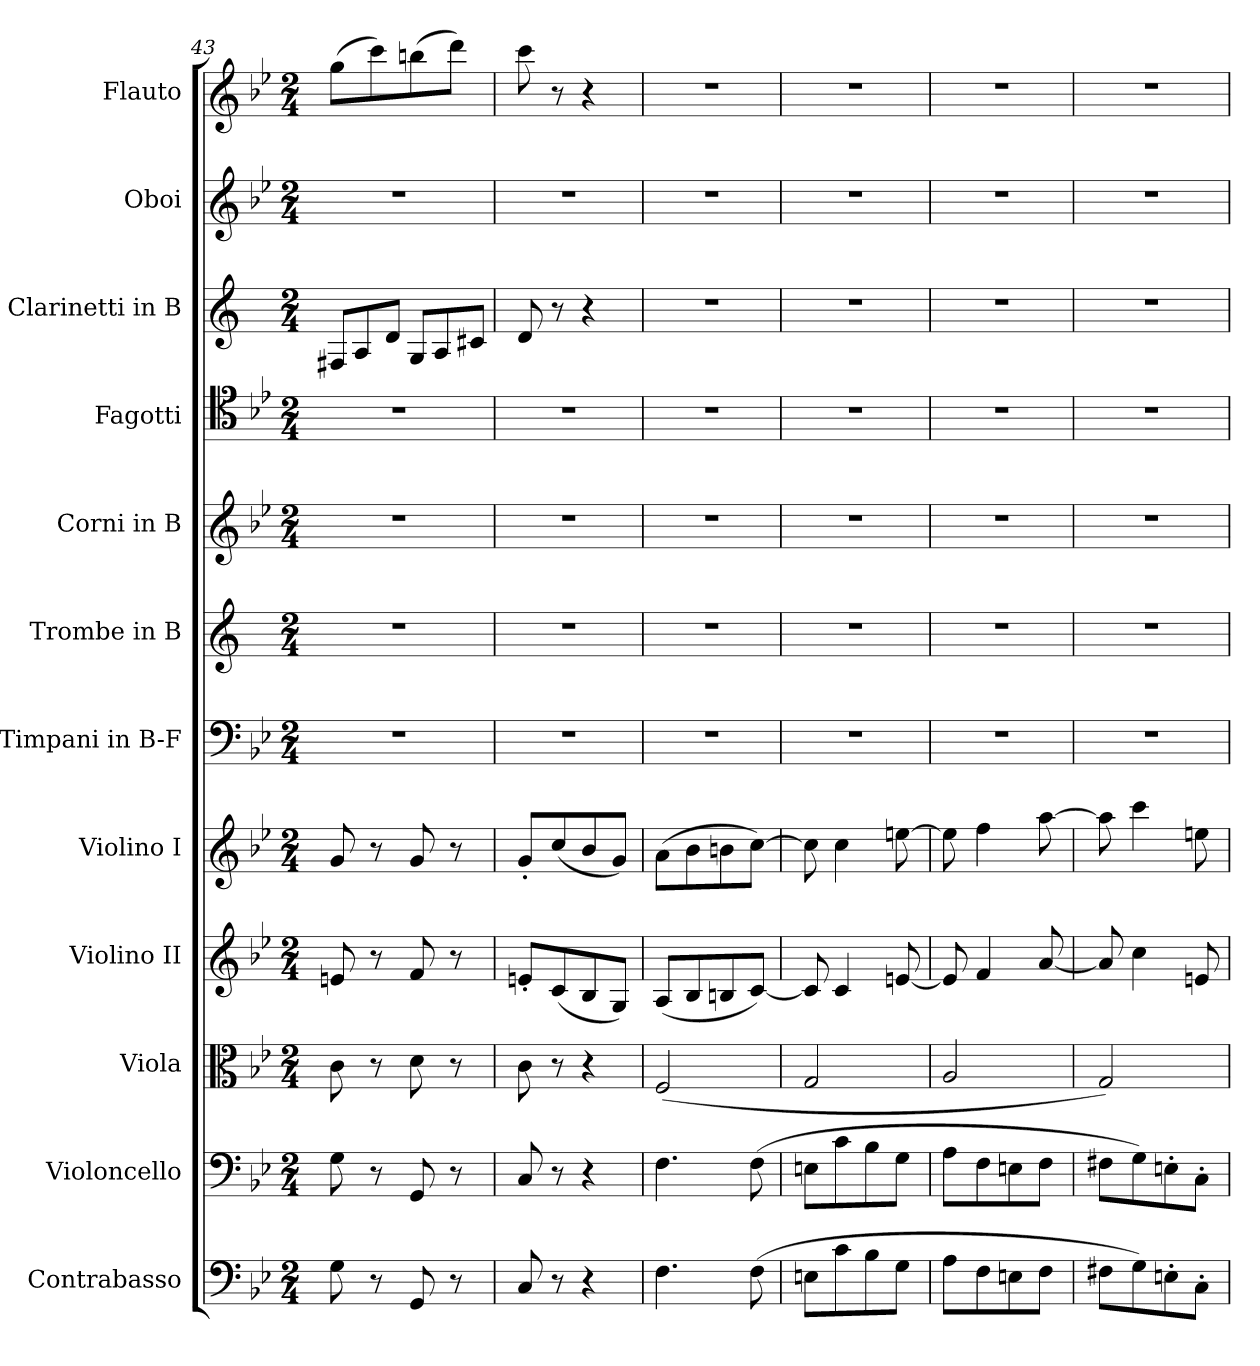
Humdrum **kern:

**kern	**kern	**kern	**kern	**kern	**kern	**kern	**kern	**kern	**kern	**kern	**kern
*part12	*part11	*part10	*part9	*part8	*part7	*part6	*part5	*part4	*part3	*part2	*part1
*staff12	*staff11	*staff10	*staff9	*staff8	*staff7	*staff6	*staff5	*staff4	*staff3	*staff2	*staff1
*I"Contrabasso	*I"Violoncello	*I"Viola	*I"Violino II	*I"Violino I	*I"Timpani in B-F	*I"Trombe in B	*I"Corni in B	*I"Fagotti	*I"Clarinetti in B	*I"Oboi	*I"Flauto
*	*	*	*	*	*I'Timp.	*I'Tr.	*I'Cor.	*I'Fag.	*I'Cl.	*I'Ob.	*I'Fl.
*clefF4	*clefF4	*clefC3	*clefG2	*clefG2	*clefF4	*clefG2	*clefG2	*clefC4	*clefG2	*clefG2	*clefG2
*ITrd7c12	*	*	*	*	*	*ITrd1c2	*ITrd8c14	*	*ITrd1c2	*	*
*k[b-e-]	*k[b-e-]	*k[b-e-]	*k[b-e-]	*k[b-e-]	*k[b-e-]	*k[b-e-]	*k[b-e-]	*k[b-e-]	*k[b-e-]	*k[b-e-]	*k[b-e-]
*M2/4	*M2/4	*M2/4	*M2/4	*M2/4	*M2/4	*M2/4	*M2/4	*M2/4	*M2/4	*M2/4	*M2/4
*	*	*	*	*	*	*	*	*	*Xtuplet	*	*
=43	=43	=43	=43	=43	=43	=43	=43	=43	=43	=43	=43
8GG\	8G\	8c\	8en/	8g/	2r	2r	2r	2r	12En/L	2r	(8gg\L
.	.	.	.	.	.	.	.	.	12G/	.	.
8r	8r	8r	8r	8r	.	.	.	.	.	.	8ccc\)
.	.	.	.	.	.	.	.	.	12c/J	.	.
8GGG/	8GG/	8d\	8f/	8g/	.	.	.	.	12F/L	.	(8bbn\
.	.	.	.	.	.	.	.	.	12G/	.	.
8r	8r	8r	8r	8r	.	.	.	.	.	.	8ddd\J)
.	.	.	.	.	.	.	.	.	12Bn/J	.	.
=44	=44	=44	=44	=44	=44	=44	=44	=44	=44	=44	=44
8CC/	8C/	8c\	8en'/L	8g'/L	2r	2r	2r	2r	8c/	2r	8ccc\
8r	8r	8r	(8c/	(8cc/	.	.	.	.	8r	.	8r
4r	4r	4r	8B-/	8b-/	.	.	.	.	4r	.	4r
.	.	.	8G/J)	8g/J)	.	.	.	.	.	.	.
=45	=45	=45	=45	=45	=45	=45	=45	=45	=45	=45	=45
4.FF\	4.F\	(2F/	(8A/L	(8a\L	2r	2r	2r	2r	2r	2r	2r
.	.	.	8B-/	8b-\	.	.	.	.	.	.	.
.	.	.	8Bn/	8bn\	.	.	.	.	.	.	.
(8FF\	(8F\	.	[8c/J)	[8cc\J)	.	.	.	.	.	.	.
=46	=46	=46	=46	=46	=46	=46	=46	=46	=46	=46	=46
8EEn\L	8En\L	2G/	8c/]	8cc\]	2r	2r	2r	2r	2r	2r	2r
8C\	8c\	.	4c/	4cc\	.	.	.	.	.	.	.
8BB-\	8B-\	.	.	.	.	.	.	.	.	.	.
8GG\J	8G\J	.	[8en/	[8een\	.	.	.	.	.	.	.
=47	=47	=47	=47	=47	=47	=47	=47	=47	=47	=47	=47
8AA\L	8A\L	2A/	8e/]	8ee\]	2r	2r	2r	2r	2r	2r	2r
8FF\	8F\	.	4f/	4ff\	.	.	.	.	.	.	.
8EEn\	8En\	.	.	.	.	.	.	.	.	.	.
8FF\J	8F\J	.	[8a/	[8aa\	.	.	.	.	.	.	.
=48	=48	=48	=48	=48	=48	=48	=48	=48	=48	=48	=48
8FF#X\L	8F#X\L	2G/)	8a/]	8aa\]	2r	2r	2r	2r	2r	2r	2r
8GG\)	8G\)	.	4cc\	4ccc\	.	.	.	.	.	.	.
8EEn'\	8En'\	.	.	.	.	.	.	.	.	.	.
8CC'\J	8C'\J	.	8en/	8een\	.	.	.	.	.	.	.
=	=	=	=	=	=	=	=	=	=	=	=
*-	*-	*-	*-	*-	*-	*-	*-	*-	*-	*-	*-
